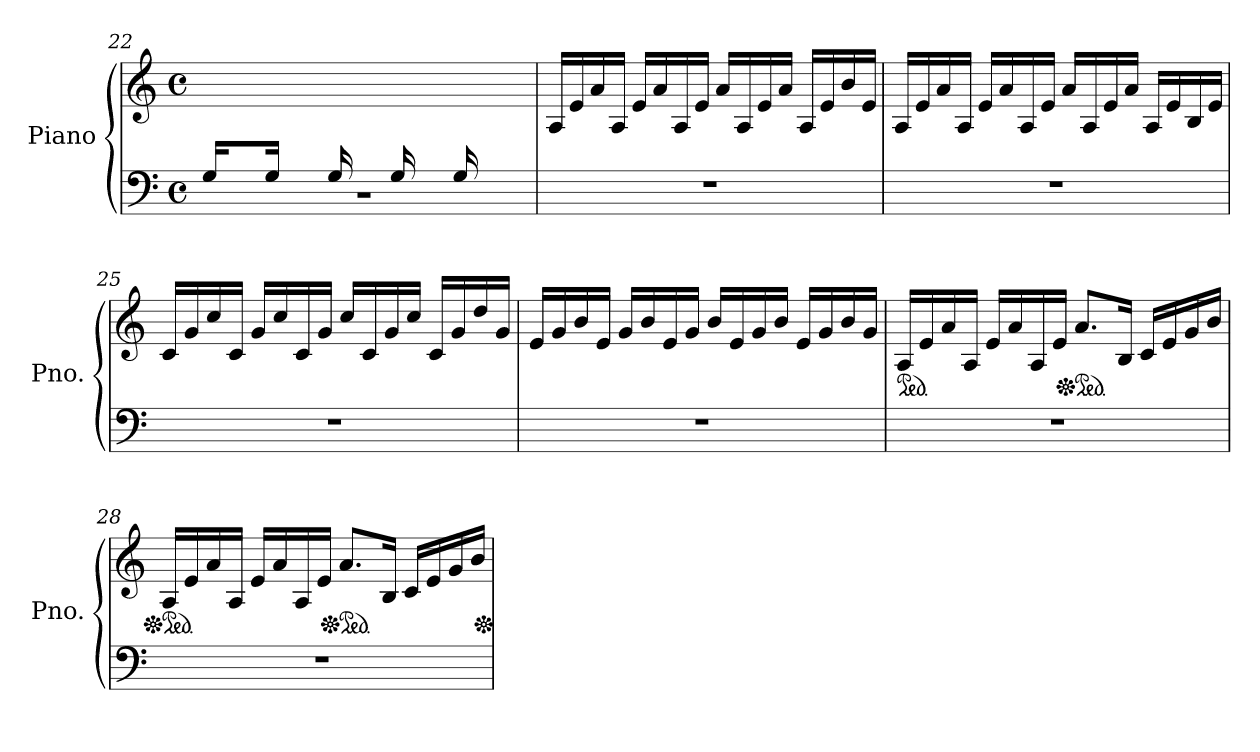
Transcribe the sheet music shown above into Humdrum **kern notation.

**kern	**kern
*part1	*part1
*staff2	*staff1
*I"Piano	*
*I'Pno.	*
!!LO:LB:g=z
*clefF4	*clefG2
*k[]	*k[]
*M4/4	*M4/4
*met(c)	*met(c)
=22	=22
*^	*
16G/LL	1r	16ryy
8ryy	.	16g\
.	.	16b\
16G/JJ	.	16ryy
8ryy	.	16g\LL
.	.	16b\
16G/	.	16ryy
8ryy	.	16g\JJ
.	.	16b\LL
16G/	.	16ryy
8ryy	.	16g\
.	.	16b\JJ
16G/LL	.	16ryy
8.ryy	.	16g\
.	.	16b\
.	.	16g\JJ
*v	*v	*
=23	=23
1r	16A/LL
.	16e/
.	16a/
.	16A/JJ
.	16e/LL
.	16a/
.	16A/
.	16e/JJ
.	16a/LL
.	16A/
.	16e/
.	16a/JJ
.	16A/LL
.	16e/
.	16b/
.	16e/JJ
=24	=24
1r	16A/LL
.	16e/
.	16a/
.	16A/JJ
.	16e/LL
.	16a/
.	16A/
.	16e/JJ
.	16a/LL
.	16A/
.	16e/
.	16a/JJ
.	16A/LL
.	16e/
.	16B/
.	16e/JJ
!!LO:LB:g=z
=25	=25
1r	16c/LL
.	16g/
.	16cc/
.	16c/JJ
.	16g/LL
.	16cc/
.	16c/
.	16g/JJ
.	16cc/LL
.	16c/
.	16g/
.	16cc/JJ
.	16c/LL
.	16g/
.	16dd/
.	16g/JJ
=26	=26
1r	16e/LL
.	16g/
.	16b/
.	16e/JJ
.	16g/LL
.	16b/
.	16e/
.	16g/JJ
.	16b/LL
.	16e/
.	16g/
.	16b/JJ
.	16e/LL
.	16g/
.	16b/
.	16g/JJ
=27	=27
*	*ped
1r	16A/LL
.	16e/
.	16a/
.	16A/JJ
.	16e/LL
.	16a/
.	16A/
.	16e/JJ
*	*Xped
*	*ped
.	8.a/L
.	16B/Jk
.	16c/LL
.	16e/
.	16g/
.	16b/JJ
!!LO:LB:g=z
=28	=28
*	*Xped
*	*ped
1r	16A/LL
.	16e/
.	16a/
.	16A/JJ
.	16e/LL
.	16a/
.	16A/
.	16e/JJ
*	*Xped
*	*ped
.	8.a/L
.	16B/Jk
.	16c/LL
.	16e/
.	16g/
.	16b/JJ
*	*Xped
=	=
*-	*-
